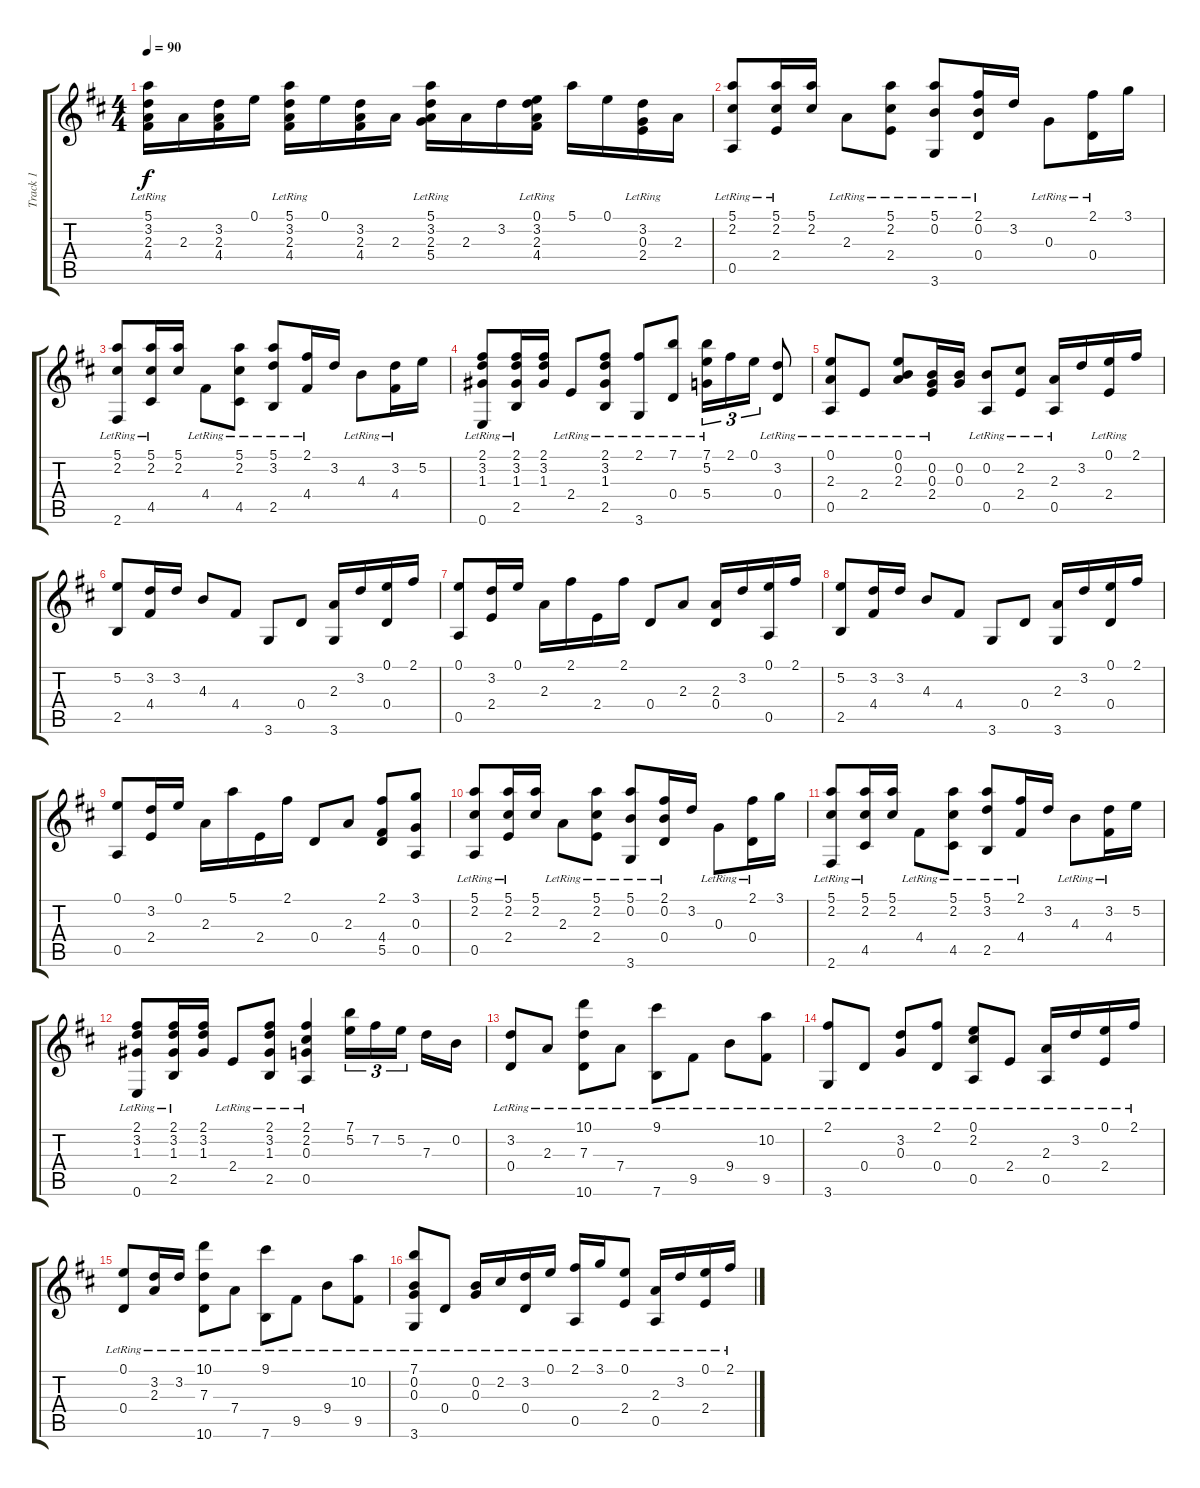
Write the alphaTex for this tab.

\track ("Track 1" "Track 1") {instrument acousticguitarsteel}
\staff {score tabs}
\tuning (E4 B3 G3 D3 A2 E2) {hide}
\ts (4 4)
\tempo 90
\clef g2
\ks d
(5.1{lr} 3.2{lr} 2.3{lr} 4.4{lr}).16{dy f} 2.3.16 (3.2 2.3 4.4).16 0.1.16 (5.1{lr} 3.2{lr} 2.3{lr} 4.4{lr}).16 0.1.16 (3.2 2.3 4.4).16 2.3.16 (5.1{lr} 3.2{lr} 2.3{lr} 5.4{lr}).16 2.3.16 3.2.16 (0.1{lr} 3.2{lr} 2.3{lr} 4.4{lr}).16 5.1.16 0.1.16 (3.2{lr} 0.3{lr} 2.4{lr}).16 2.3.16 |
(5.1 2.2 0.5{lr}).8 (5.1 2.2 2.4{lr}).16 (5.1 2.2).16 2.3{lr}.8 (5.1 2.2 2.4{lr}).8 (5.1 0.2 3.6{lr}).8 (2.1 0.2 0.4{lr}).16 3.2.16 0.3{lr}.8 (2.1 0.4{lr}).16 3.1.16 |
(5.1 2.2 2.6{lr}).8 (5.1 2.2 4.5{lr}).16 (5.1 2.2).16 4.4{lr}.8 (5.1 2.2 4.5{lr}).8 (5.1 3.2 2.5{lr}).8 (2.1 4.4{lr}).16 3.2.16 4.3{lr}.8 (3.2 4.4{lr}).16 5.2.16 |
(2.1 3.2 1.3 0.6{lr}).8 (2.1 3.2 1.3 2.5{lr}).16 (2.1 3.2 1.3).16 2.4{lr}.8 (2.1 3.2 1.3 2.5{lr}).8 (2.1 3.6{lr}).8 (7.1 0.4{lr}).8 (7.1 5.2 5.4{lr}).16{tu (3 2)} 2.1.16{tu (3 2)} 0.1.16{tu (3 2)} (3.2 0.4{lr}).8 |
(0.1 2.3 0.5{lr}).8 2.4{lr}.8 (0.1 0.2 2.3{lr}).8 (0.2 0.3 2.4{lr}).16 (0.2 0.3).16 (0.2 0.5{lr}).8 (2.2 2.4{lr}).8 (2.3{lr} 0.5{lr}).16 3.2.16 (0.1 2.4{lr}).16 2.1.16 |
(5.2 2.5).8 (3.2 4.4).16 3.2.16 4.3.8 4.4.8 3.6.8 0.4.8 (2.3 3.6).16 3.2.16 (0.1 0.4).16 2.1.16 |
(0.1 0.5).8 (3.2 2.4).16 0.1.16 2.3.16 2.1.16 2.4.16 2.1.16 0.4.8 2.3.8 (2.3 0.4).16 3.2.16 (0.1 0.5).16 2.1.16 |
(5.2 2.5).8 (3.2 4.4).16 3.2.16 4.3.8 4.4.8 3.6.8 0.4.8 (2.3 3.6).16 3.2.16 (0.1 0.4).16 2.1.16 |
(0.1 0.5).8 (3.2 2.4).16 0.1.16 2.3.16 5.1.16 2.4.16 2.1.16 0.4.8 2.3.8 (2.1 4.4 5.5).8 (3.1 0.3 0.5).8 |
(5.1 2.2 0.5{lr}).8 (5.1 2.2 2.4{lr}).16 (5.1 2.2).16 2.3{lr}.8 (5.1 2.2 2.4{lr}).8 (5.1 0.2 3.6{lr}).8 (2.1 0.2 0.4{lr}).16 3.2.16 0.3{lr}.8 (2.1 0.4{lr}).16 3.1.16 |
(5.1 2.2 2.6{lr}).8 (5.1 2.2 4.5{lr}).16 (5.1 2.2).16 4.4{lr}.8 (5.1 2.2 4.5{lr}).8 (5.1 3.2 2.5{lr}).8 (2.1 4.4{lr}).16 3.2.16 4.3{lr}.8 (3.2 4.4{lr}).16 5.2.16 |
(2.1 3.2 1.3 0.6{lr}).8 (2.1 3.2 1.3 2.5{lr}).16 (2.1 3.2 1.3).16 2.4{lr}.8 (2.1 3.2 1.3 2.5{lr}).8 (2.1 2.2 0.3 0.5{lr}).4 (7.1 5.2).16{tu (3 2)} 7.2.16{tu (3 2)} 5.2.16{tu (3 2) beam splitsecondary} 7.3.16 0.2.16 |
(3.2{lr} 0.4{lr}).8 2.3{lr}.8 (10.1{lr} 7.3{lr} 10.6{lr}).8 7.4{lr}.8 (9.1{lr} 7.6{lr}).8 9.5{lr}.8 9.4{lr}.8 (10.2{lr} 9.5{lr}).8 |
(2.1{lr} 3.6{lr}).8 0.4{lr}.8 (3.2{lr} 0.3{lr}).8 (2.1{lr} 0.4{lr}).8 (0.1{lr} 2.2{lr} 0.5{lr}).8 2.4{lr}.8 (2.3{lr} 0.5{lr}).16 3.2{lr}.16 (0.1{lr} 2.4{lr}).16 2.1{lr}.16 |
(0.1{lr} 0.4{lr}).8 (3.2{lr} 2.3{lr}).16 3.2{lr}.16 (10.1{lr} 7.3{lr} 10.6{lr}).8 7.4{lr}.8 (9.1{lr} 7.6{lr}).8 9.5{lr}.8 9.4{lr}.8 (10.2{lr} 9.5{lr}).8 |
(7.1{lr} 0.2{lr} 0.3{lr} 3.6{lr}).8 0.4{lr}.8 (0.2{lr} 0.3{lr}).16 2.2{lr}.16 (3.2{lr} 0.4{lr}).16 0.1{lr}.16 (2.1{lr} 0.5{lr}).16 3.1{lr}.16 (0.1{lr} 2.4{lr}).8 (2.3{lr} 0.5{lr}).16 3.2{lr}.16 (0.1{lr} 2.4{lr}).16 2.1{lr}.16
